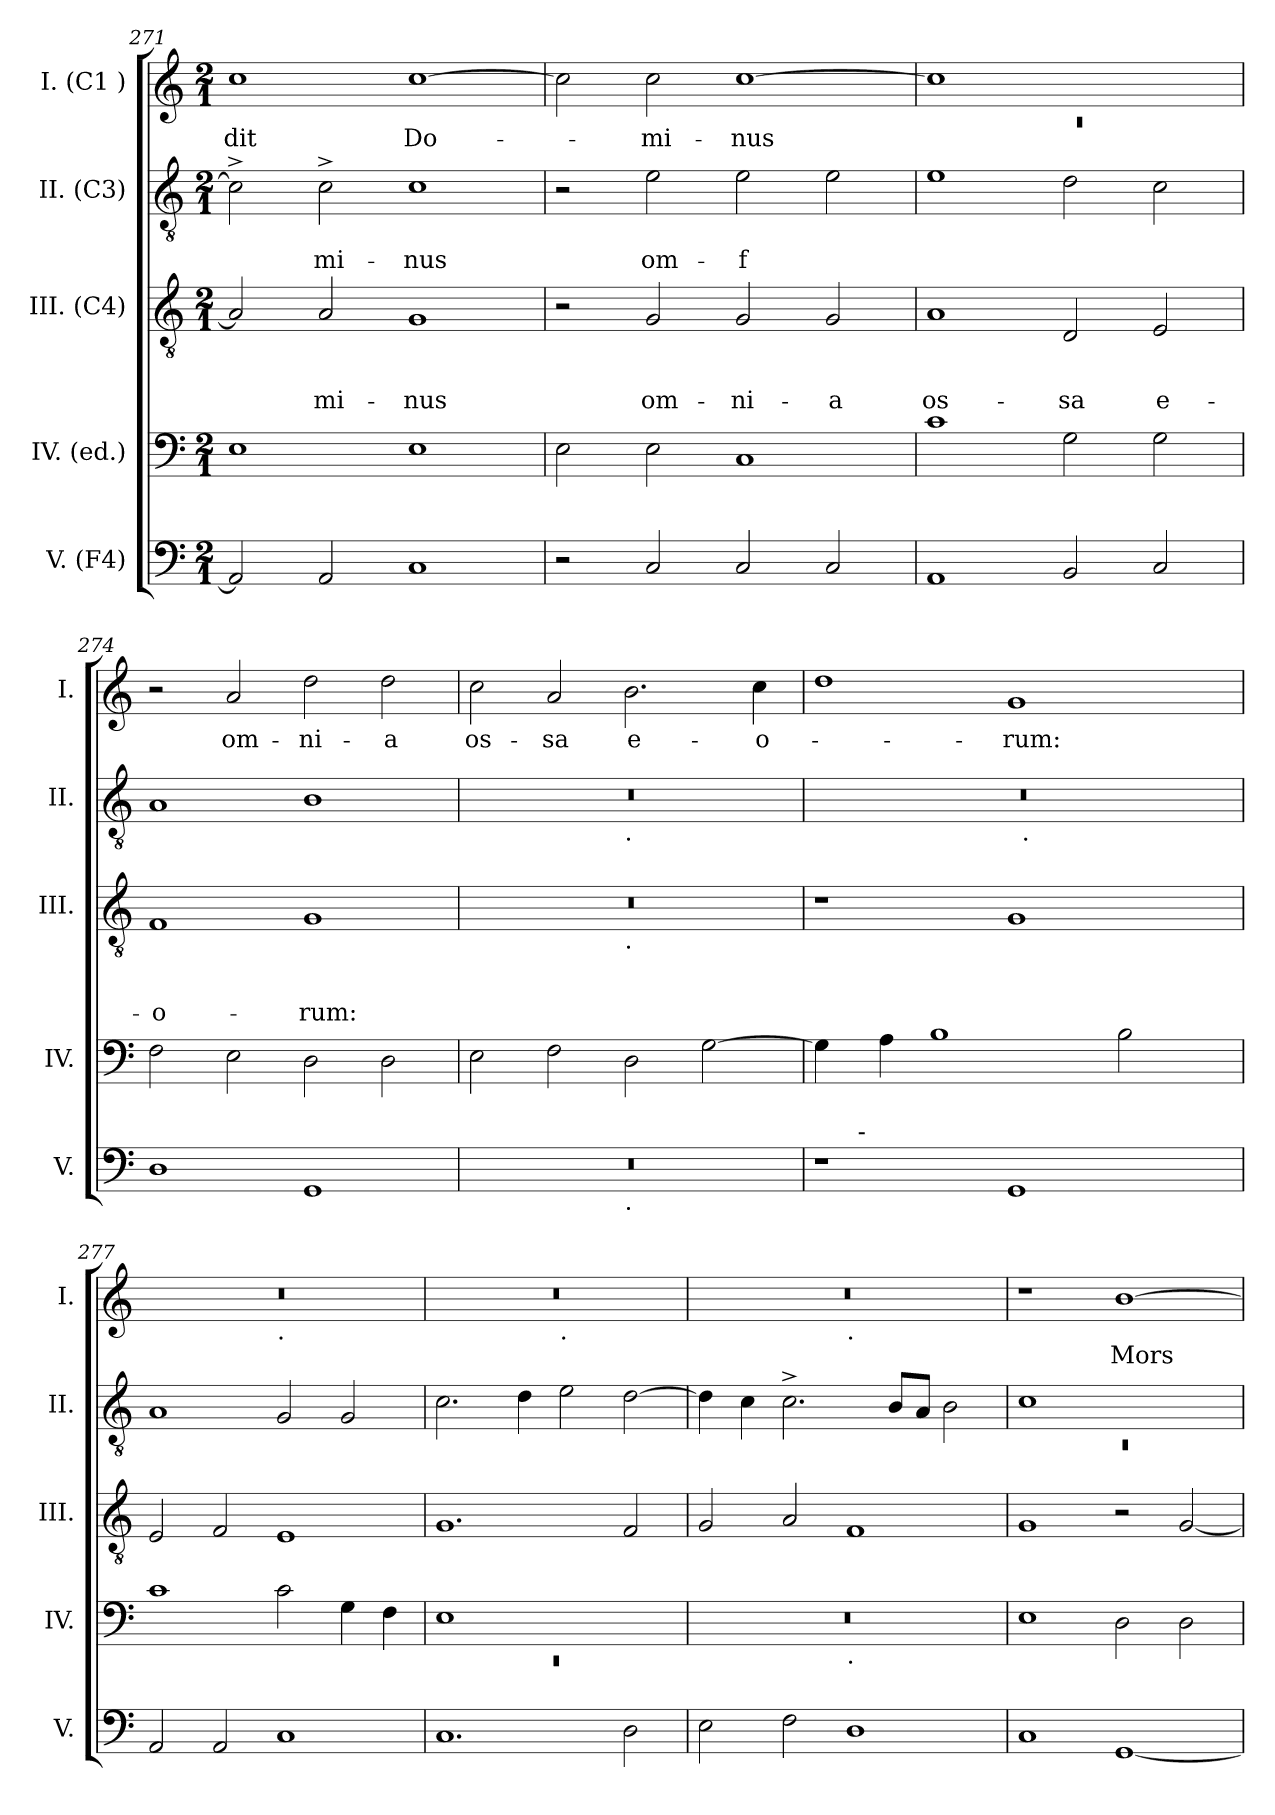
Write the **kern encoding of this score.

**kern	**kern	**kern	**text	**text	**text	**kern	**text	**text	**kern	**text
*part5	*part4	*part3	*part3	*part3	*part3	*part2	*part2	*part2	*part1	*part1
*staff5	*staff4	*staff3	*staff3	*staff3	*staff3	*staff2	*staff2	*staff2	*staff1	*staff1
*I"V. (F4)	*I"IV. (ed.)	*I"III. (C4)	*	*	*	*I"II. (C3)	*	*	*I"I. (C1 )	*
*I'V.	*I'IV.	*I'III.	*	*	*	*I'II.	*	*	*I'I.	*
!!LO:LB:g=z
*clefF4	*clefF4	*clefGv2	*	*	*	*clefGv2	*	*	*clefG2	*
*k[]	*k[]	*k[]	*	*	*	*k[]	*	*	*k[]	*
*C:	*C:	*C:	*	*	*	*C:	*	*	*C:	*
*M2/1	*M2/1	*M2/1	*	*	*	*M2/1	*	*	*M2/1	*
=271	=271	=271	=271	=271	=271	=271	=271	=271	=271	=271
!	!	!	!	!	!	!	!	!	!	!LO:LY:b
2AA/]	1E	2A/]	.	.	.	2c^>\]	.	.	1cc	-dit
!	!	!	!	!	!LO:LY:b	!	!	!LO:LY:b	!	!
2AA/	.	2A/	.	.	-mi-	2c^>\	.	-mi-	.	.
!	!	!	!	!	!LO:LY:b	!	!	!LO:LY:b	!	!LO:LY:b
1C	1E	1G	.	.	-nus	1c	.	-nus	[>1cc	Do-
=272	=272	=272	=272	=272	=272	=272	=272	=272	=272	=272
2r	2E\	2r	.	.	.	2r	.	.	2cc\]	.
!	!	!	!	!	!LO:LY:b	!	!	!LO:LY:b	!	!LO:LY:b
2C/	2E\	2G/	.	.	om-	2e\	.	om-	2cc\	-mi-
!	!	!	!	!	!LO:LY:b	!	!	!LO:LY:b	!	!LO:LY:b
2C/	1C	2G/	.	.	-ni-	2e\	.	-f	[>1cc	-nus
!	!	!	!	!	!LO:LY:b	!	!	!	!	!
2C/	.	2G/	.	.	-a	2e\	.	.	.	.
=273	=273	=273	=273	=273	=273	=273	=273	=273	=273	=273
*	*	*	*	*	*	*	*	*	*^	*
!	!	!	!	!	!LO:LY:b	!	!	!	!	!LO:N:vis=1	!
1AA	1c	1A	.	.	os-	1e	.	.	1cc]	0rc	.
!	!	!	!	!	!LO:LY:b	!	!	!	!	!	!
2BB/	2G\	2D/	.	.	-sa	2d\	.	.	1ryy	.	.
!	!	!	!	!	!LO:LY:b	!	!	!	!	!	!
2C/	2G\	2E/	.	.	e-	2c\	.	.	.	.	.
*	*	*	*	*	*	*	*	*	*v	*v	*
=274	=274	=274	=274	=274	=274	=274	=274	=274	=274	=274
!	!	!	!	!	!LO:LY:b:rj	!	!	!	!	!
1D	2F\	1F	.	.	-o-	1A	.	.	2r	.
!	!	!	!	!	!	!	!	!	!	!LO:LY:b
.	2E\	.	.	.	.	.	.	.	2a/	om-
!	!	!	!	!	!LO:LY:b	!	!	!	!	!LO:LY:b
1GG	2D\	1G	.	.	-rum:	1B	.	.	2dd\	-ni-
!	!	!	!	!	!	!	!	!	!	!LO:LY:b
.	2D\	.	.	.	.	.	.	.	2dd\	-a
=275	=275	=275	=275	=275	=275	=275	=275	=275	=275	=275
!	!	!	!	!	!	!	!	!	!	!LO:LY:b
*^	*	*^	*	*	*	*^	*	*	*	*
0r	1ryy	2E\	0r	1ryy	.	.	.	0r	1ryy	.	.	2cc\	os-
!	!	!	!	!	!	!	!	!	!	!	!	!	!LO:LY:b
.	.	2F\	.	.	.	.	.	.	.	.	.	2a/	-sa
!	!	!	!	!	!	!	!	!	!LO:TX:b:t=.	!	!	!	!
!	!	!	!	!LO:TX:b:t=.	!	!	!	!	!	!	!	!	!
!	!LO:TX:b:t=.	!	!	!	!	!	!	!	!	!	!	!	!
!	!	!	!	!	!	!	!	!	!	!	!	!	!LO:LY:b
.	1ryy	2D\	.	1ryy	.	.	.	.	1ryy	.	.	2.b\	e-
.	.	[>2G\	.	.	.	.	.	.	.	.	.	.	.
!	!	!	!	!	!	!	!	!	!	!	!	!	!LO:LY:b
.	.	.	.	.	.	.	.	.	.	.	.	4cc\	-o-
*	*	*	*v	*v	*	*	*	*	*	*	*	*	*
!!LO:PB:g=z
=276	=276	=276	=276	=276	=276	=276	=276	=276	=276	=276	=276	=276
1r	8.ryy	4G\]	1r	.	.	.	0r	1ryy	.	.	1dd	.
!	!LO:TX:a:t=-	!	!	!	!	!	!	!	!	!	!	!
.	1ryy	.	.	.	.	.	.	.	.	.	.	.
.	.	4A\	.	.	.	.	.	.	.	.	.	.
.	.	1B	.	.	.	.	.	.	.	.	.	.
!	!	!	!	!	!	!	!	!	!	!	!	!LO:LY:b
1GG	.	.	1G	.	.	.	.	32ryy	.	.	1g	-rum:
!	!	!	!	!	!	!	!	!LO:TX:b:t=.	!	!	!	!
.	.	.	.	.	.	.	.	2ryy	.	.	.	.
.	2ryy	.	.	.	.	.	.	.	.	.	.	.
.	.	2B\	.	.	.	.	.	.	.	.	.	.
.	.	.	.	.	.	.	.	4...ryy	.	.	.	.
.	4ryy	.	.	.	.	.	.	.	.	.	.	.
.	16ryy	.	.	.	.	.	.	.	.	.	.	.
*v	*v	*	*	*	*	*	*v	*v	*	*	*	*
=277	=277	=277	=277	=277	=277	=277	=277	=277	=277	=277
*	*	*	*	*	*	*	*	*	*^	*
2AA/	1c	2E/	.	.	.	1A	.	.	0r	1ryy	.
2AA/	.	2F/	.	.	.	.	.	.	.	.	.
!	!	!	!	!	!	!	!	!	!	!LO:TX:b:t=.	!
1C	2c\	1E	.	.	.	2G/	.	.	.	1ryy	.
.	4G\	.	.	.	.	2G/	.	.	.	.	.
.	4F\	.	.	.	.	.	.	.	.	.	.
=278	=278	=278	=278	=278	=278	=278	=278	=278	=278	=278	=278
*	*^	*	*	*	*	*	*	*	*	*	*
!	!	!LO:N:vis=1	!	!	!	!	!	!	!	!	!	!
1.C	1E	0rEE	1.G	.	.	.	2.c\	.	.	0r	1ryy	.
.	.	.	.	.	.	.	4d\	.	.	.	.	.
!	!	!	!	!	!	!	!	!	!	!	!LO:TX:b:t=.	!
.	1ryy	.	.	.	.	.	2e\	.	.	.	1ryy	.
2D\	.	.	2F/	.	.	.	[>2d\	.	.	.	.	.
=279	=279	=279	=279	=279	=279	=279	=279	=279	=279	=279	=279	=279
2E\	0r	1ryy	2G/	.	.	.	4d\]	.	.	0r	1ryy	.
.	.	.	.	.	.	.	4c\	.	.	.	.	.
2F\	.	.	2A/	.	.	.	2.c^>\	.	.	.	.	.
!	!	!	!	!	!	!	!	!	!	!	!LO:TX:b:t=.	!
!	!	!LO:TX:b:t=.	!	!	!	!	!	!	!	!	!	!
1D	.	1ryy	1F	.	.	.	.	.	.	.	1ryy	.
.	.	.	.	.	.	.	8B/L	.	.	.	.	.
.	.	.	.	.	.	.	8A/J	.	.	.	.	.
.	.	.	.	.	.	.	2B\	.	.	.	.	.
=280	=280	=280	=280	=280	=280	=280	=280	=280	=280	=280	=280	=280
*	*	*	*	*	*	*	*^	*	*	*	*	*
!	!	!	!	!	!	!	!	!LO:N:vis=1	!	!	!	!	!
*	*v	*v	*	*	*	*	*	*	*	*	*v	*v	*
1C	1E	1G	.	.	.	1c	0rC	.	.	1r	.
!	!	!	!	!	!	!	!	!	!	!	!LO:LY:b
[<1GG	2D\	2r	.	.	.	1ryy	.	.	.	[<1b	Mors
.	2D\	[<2G/	.	.	.	.	.	.	.	.	.
*	*	*	*	*	*	*v	*v	*	*	*	*
=	=	=	=	=	=	=	=	=	=	=
*-	*-	*-	*-	*-	*-	*-	*-	*-	*-	*-
